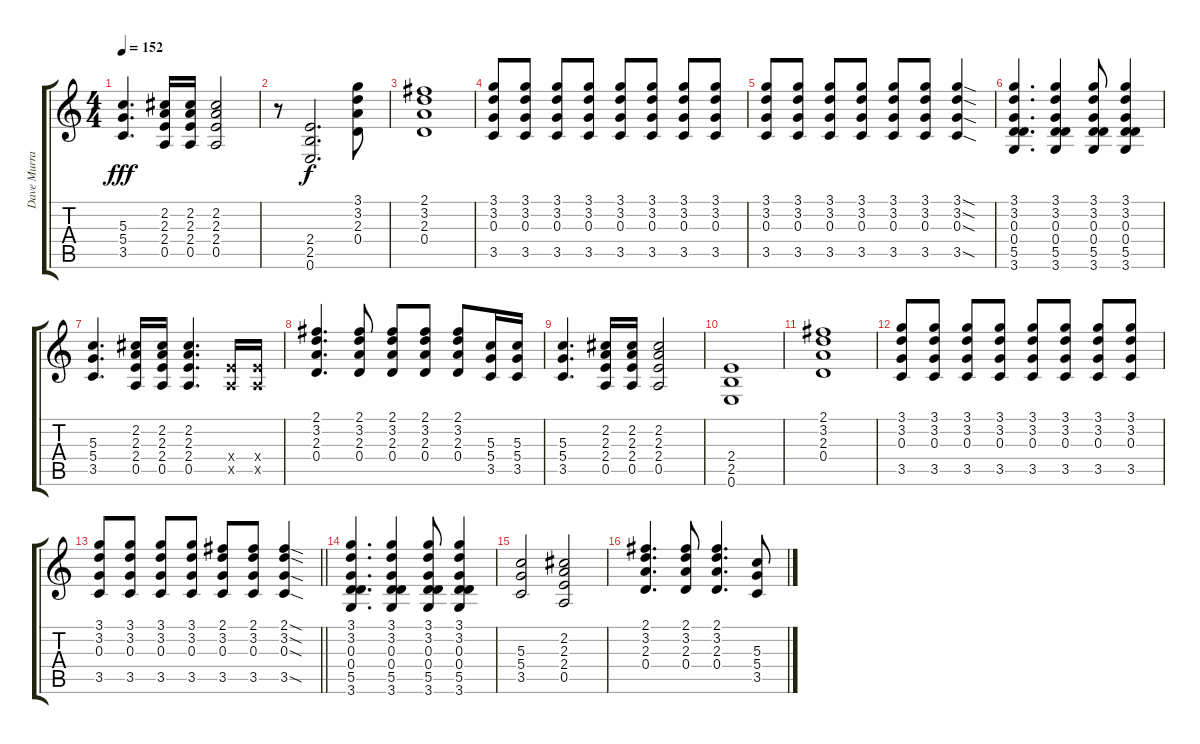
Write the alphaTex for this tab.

\track ("Dave Murray" "Dave Murra") {instrument distortionguitar}
\staff {score tabs}
\tuning (E4 B3 G3 D3 A2 E2) {hide}
\ts (4 4)
\tempo 152
\clef g2
\ks c
(5.3 5.4 3.5).4{d dy fff} (2.2 2.3 2.4 0.5).16 (2.2 2.3 2.4 0.5).16 (2.2 2.3 2.4 0.5).2 |
r.8 (2.4 2.5 0.6).2{d dy f} (3.1 3.2 2.3 0.4).8 |
(2.1 3.2 2.3 0.4).1 |
(3.1 3.2 0.3 3.5).8 (3.1 3.2 0.3 3.5).8 (3.1 3.2 0.3 3.5).8 (3.1 3.2 0.3 3.5).8 (3.1 3.2 0.3 3.5).8 (3.1 3.2 0.3 3.5).8 (3.1 3.2 0.3 3.5).8 (3.1 3.2 0.3 3.5).8 |
(3.1 3.2 0.3 3.5).8 (3.1 3.2 0.3 3.5).8 (3.1 3.2 0.3 3.5).8 (3.1 3.2 0.3 3.5).8 (3.1 3.2 0.3 3.5).8 (3.1 3.2 0.3 3.5).8 (3.1{sod} 3.2{sod} 0.3{sod} 3.5{sod}).4 |
(3.1 3.2 0.3 0.4 5.5 3.6).4{d} (3.1 3.2 0.3 0.4 5.5 3.6).4 (3.1 3.2 0.3 0.4 5.5 3.6).8 (3.1 3.2 0.3 0.4 5.5 3.6).4 |
(5.3 5.4 3.5).4{d} (2.2 2.3 2.4 0.5).16 (2.2 2.3 2.4 0.5).16 (2.2 2.3 2.4 0.5).4{d} (2.4{x} 0.5{x}).16 (2.4{x} 0.5{x}).16 |
(2.1 3.2 2.3 0.4).4{d} (2.1 3.2 2.3 0.4).8 (2.1 3.2 2.3 0.4).8 (2.1 3.2 2.3 0.4).8 (2.1 3.2 2.3 0.4).8 (5.3 5.4 3.5).16 (5.3 5.4 3.5).16 |
(5.3 5.4 3.5).4{d} (2.2 2.3 2.4 0.5).16 (2.2 2.3 2.4 0.5).16 (2.2 2.3 2.4 0.5).2 |
(2.4 2.5 0.6).1 |
(2.1 3.2 2.3 0.4).1 |
(3.1 3.2 0.3 3.5).8 (3.1 3.2 0.3 3.5).8 (3.1 3.2 0.3 3.5).8 (3.1 3.2 0.3 3.5).8 (3.1 3.2 0.3 3.5).8 (3.1 3.2 0.3 3.5).8 (3.1 3.2 0.3 3.5).8 (3.1 3.2 0.3 3.5).8 |
\barLineRight lightlight
(3.1 3.2 0.3 3.5).8 (3.1 3.2 0.3 3.5).8 (3.1 3.2 0.3 3.5).8 (3.1 3.2 0.3 3.5).8 (2.1 3.2 0.3 3.5).8 (2.1 3.2 0.3 3.5).8 (2.1{sod} 3.2{sod} 0.3{sod} 3.5{sod}).4 |
(3.1 3.2 0.3 0.4 5.5 3.6).4{d} (3.1 3.2 0.3 0.4 5.5 3.6).4 (3.1 3.2 0.3 0.4 5.5 3.6).8 (3.1 3.2 0.3 0.4 5.5 3.6).4 |
(5.3 5.4 3.5).2 (2.2 2.3 2.4 0.5).2 |
(2.1 3.2 2.3 0.4).4{d} (2.1 3.2 2.3 0.4).8 (2.1 3.2 2.3 0.4).4{d} (5.3 5.4 3.5).8
